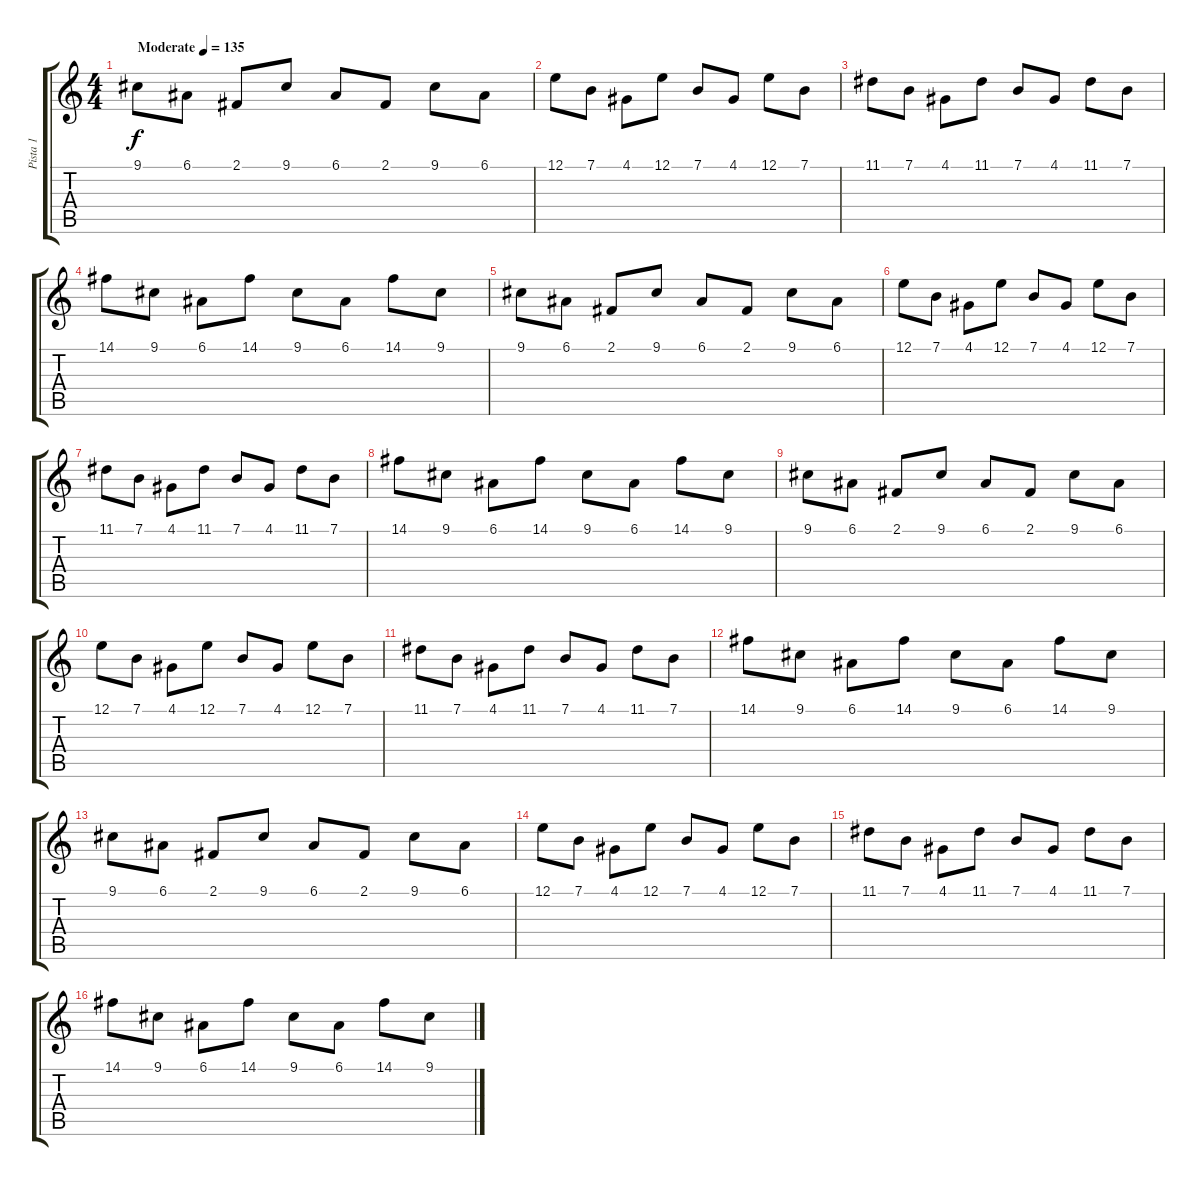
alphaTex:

\track ("Pista 1" "Pista 1") {instrument acousticgrandpiano}
\staff {score tabs}
\tuning (E4 B3 G3 D3 A2 E2) {hide}
\ts (4 4)
\tempo (135 "Moderate")
\clef g2
\ks c
9.1.8{dy f instrument acousticgrandpiano} 6.1.8 2.1.8 9.1.8 6.1.8 2.1.8 9.1.8 6.1.8 |
12.1.8 7.1.8 4.1.8 12.1.8 7.1.8 4.1.8 12.1.8 7.1.8 |
11.1.8 7.1.8 4.1.8 11.1.8 7.1.8 4.1.8 11.1.8 7.1.8 |
14.1.8 9.1.8 6.1.8 14.1.8 9.1.8 6.1.8 14.1.8 9.1.8 |
9.1.8 6.1.8 2.1.8 9.1.8 6.1.8 2.1.8 9.1.8 6.1.8 |
12.1.8 7.1.8 4.1.8 12.1.8 7.1.8 4.1.8 12.1.8 7.1.8 |
11.1.8 7.1.8 4.1.8 11.1.8 7.1.8 4.1.8 11.1.8 7.1.8 |
14.1.8 9.1.8 6.1.8 14.1.8 9.1.8 6.1.8 14.1.8 9.1.8 |
9.1.8 6.1.8 2.1.8 9.1.8 6.1.8 2.1.8 9.1.8 6.1.8 |
12.1.8 7.1.8 4.1.8 12.1.8 7.1.8 4.1.8 12.1.8 7.1.8 |
11.1.8 7.1.8 4.1.8 11.1.8 7.1.8 4.1.8 11.1.8 7.1.8 |
14.1.8 9.1.8 6.1.8 14.1.8 9.1.8 6.1.8 14.1.8 9.1.8 |
9.1.8 6.1.8 2.1.8 9.1.8 6.1.8 2.1.8 9.1.8 6.1.8 |
12.1.8 7.1.8 4.1.8 12.1.8 7.1.8 4.1.8 12.1.8 7.1.8 |
11.1.8 7.1.8 4.1.8 11.1.8 7.1.8 4.1.8 11.1.8 7.1.8 |
14.1.8 9.1.8 6.1.8 14.1.8 9.1.8 6.1.8 14.1.8 9.1.8
